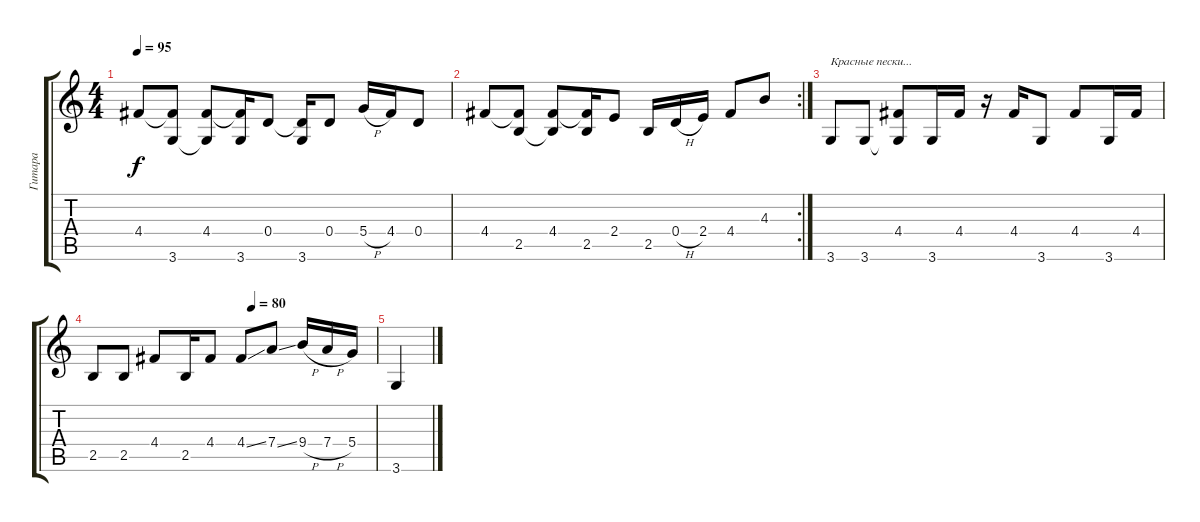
\track ("Гитара" "Гитара") {instrument electricguitarclean}
\staff {score tabs}
\tuning (E4 B3 G3 D3 A2 E2) {hide}
\ts (4 4)
\tempo 95
\clef g2
\ks c
4.4.8{dy f} (4.4{t} 3.6).8 (4.4 3.6{t}).8 (4.4{t} 3.6).16 0.4.8 (0.4{t} 3.6).16 0.4.8 5.4{h}.16 4.4.16 0.4.8 |
\rc 2
4.4.8 (4.4{t} 2.5).8 (4.4 2.5{t}).8 (4.4{t} 2.5).16 2.4.8 2.5.16 0.4{h}.16 2.4.16 4.4.8 4.3.8 |
3.6.8{txt "Красные пески..."} 3.6.8 (4.4 3.6{t}).8 3.6.16 4.4.16 r.16 4.4.16 3.6.8 4.4.8 3.6.16 4.4.16 |
\tempo (80 0.5625)
2.5.8 2.5.8 4.4.8 2.5.16 4.4.8 4.4{ss}.8 7.4{ss}.8 9.4{h}.16 7.4{h}.16 5.4.16 |
3.6.4
